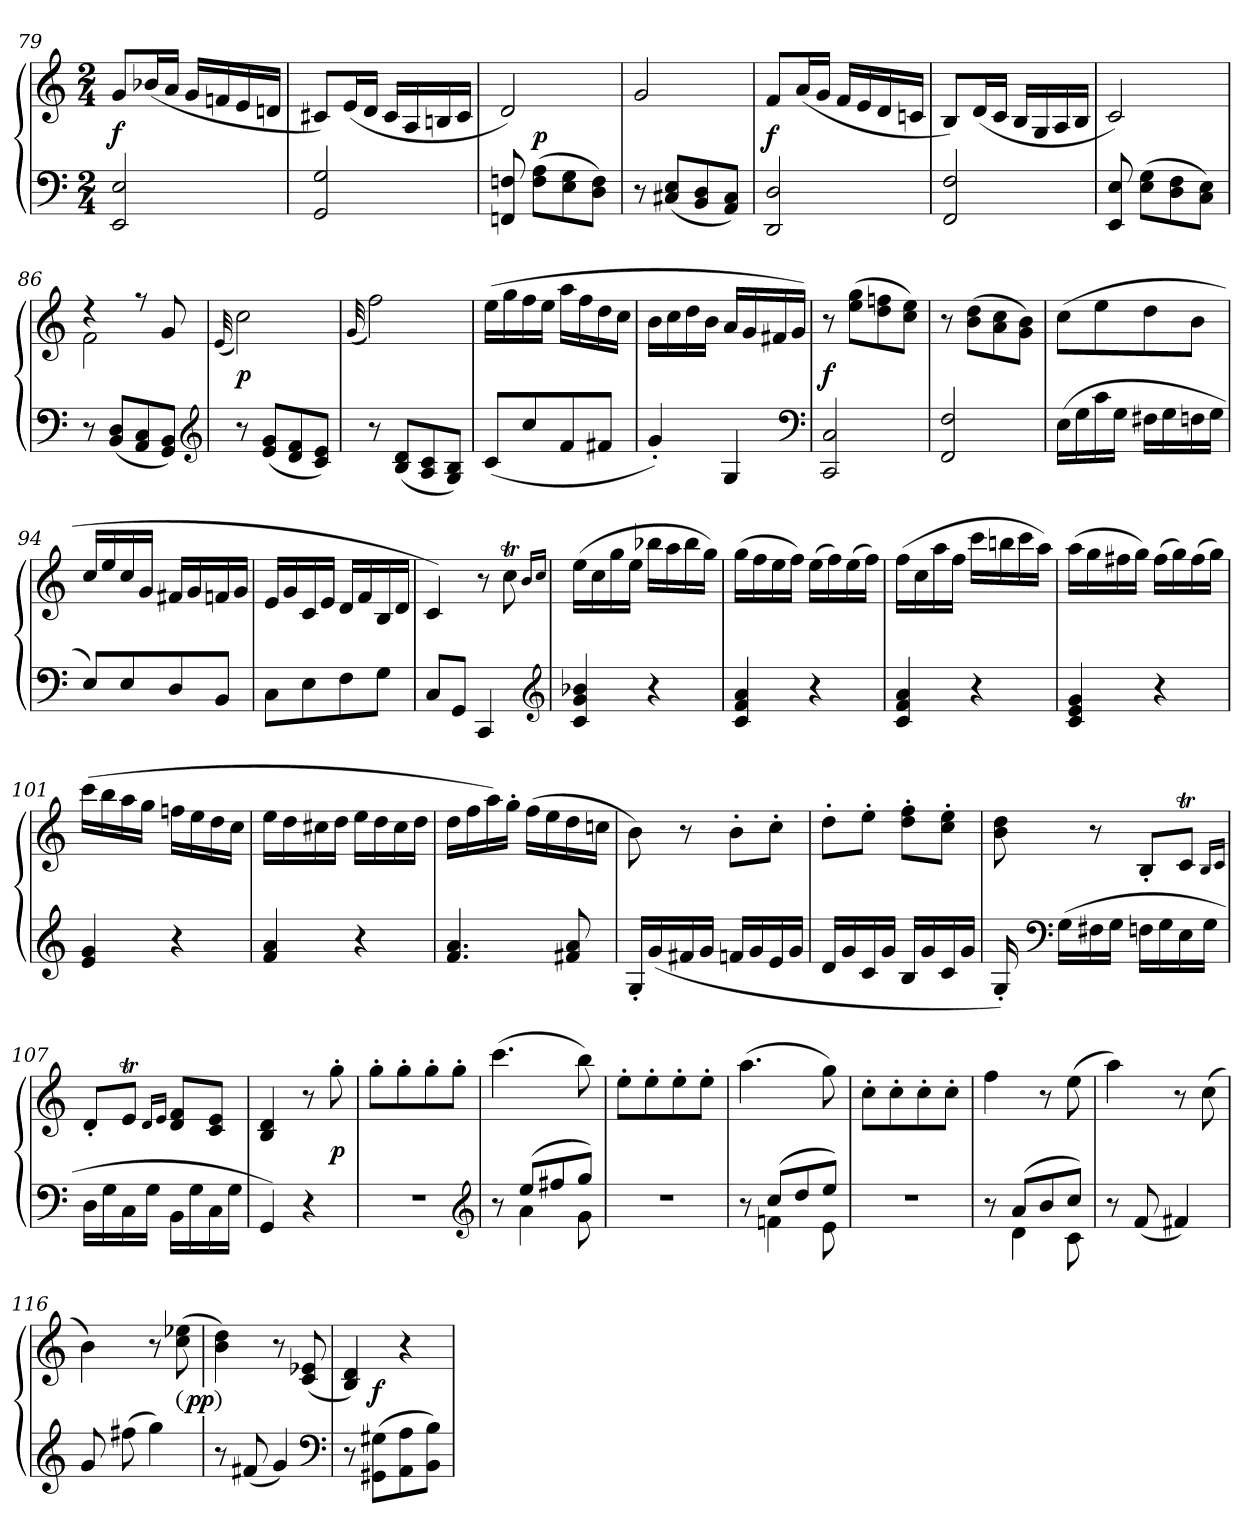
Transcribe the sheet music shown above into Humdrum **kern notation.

**kern	**kern	**dynam
*part1	*part1	*part1
*staff2	*staff1	*staff1/2
*clefF4	*clefG2	*
*k[]	*k[]	*
*C:	*C:	*
*M2/4	*M2/4	*
=79	=79	=79
2EE 2E	8gL	f
.	(16b-XL	.
.	16aJJ	.
.	16gLL	.
.	16fn	.
.	16e	.
.	16dnJJ	.
=80	=80	=80
2GG 2G	8c#XL)	.
.	(16eL	.
.	16dJJ	.
.	16c#LL	.
.	16A	.
.	16Bn	.
.	16c#JJ	.
=81	=81	=81
*	*^	*
8FFn 8Fn	2d)	8ryy	.
(8F 8AL	.	4.ryy	p
8E 8G	.	.	.
8D 8FJ)	.	.	.
*	*v	*v	*
!!LO:LB:g=z
=82	=82	=82
8r	2g	.
(8C#X 8EL	.	.
8BB 8D	.	.
8AA 8C#J)	.	.
=83	=83	=83
2DD 2D	8fL	f
.	(16aL	.
.	16gJJ	.
.	16fLL	.
.	16e	.
.	16d	.
.	16cnJJ	.
=84	=84	=84
2FF 2F	8BL)	.
.	(16dL	.
.	16cJJ	.
.	16BLL	.
.	16G	.
.	16A	.
.	16BJJ	.
=85	=85	=85
8EE 8E	2c)	.
(8E 8GL	.	.
8D 8F	.	.
8C 8EJ)	.	.
=86	=86	=86
*	*^	*
8r	4rdd	2f	.
(8BB 8DL	.	.	.
8AA 8C	8rff	.	.
8GG 8BBJ)	8g	.	.
*	*v	*v	*
*clefG2	*	*
=87	=87	=87
.	(32qqe	.
8r	2cc)	p
(8e 8gL	.	.
8d 8f	.	.
8c 8eJ)	.	.
=88	=88	=88
.	(32qqg	.
8r	2ff)	.
(8B 8dL	.	.
8A 8c	.	.
8G 8BJ)	.	.
=89	=89	=89
(8cL	(16eeLL	.
.	16gg	.
8cc	16ff	.
.	16eeJJ	.
8f	16aaLL	.
.	16ff	.
8f#XJ	16dd	.
.	16ccJJ	.
!!LO:LB:g=z
=90	=90	=90
4g')	16bLL	.
.	16cc	.
.	16dd	.
.	16bJJ	.
4G	16aLL	.
.	16g	.
.	16f#X	.
.	16gJJ)	.
*clefF4	*	*
=91	=91	=91
2CC 2C	8r	f
.	(8ee 8ggL	.
.	8dd 8ffn	.
.	8cc 8eeJ)	.
=92	=92	=92
2FF 2F	8r	.
.	(8b 8ddL	.
.	8a 8cc	.
.	8g 8bJ)	.
=93	=93	=93
(16ELL	(8ccL	.
16G	.	.
16c	8ee	.
16GJJ	.	.
16F#XLL	8dd	.
16G	.	.
16Fn	8bJ	.
16GJJ	.	.
=94	=94	=94
8EL)	16cc/LL	.
.	16ee/	.
8E	16cc/	.
.	16g/JJ	.
8D	16f#XLL	.
.	16g	.
8BBJ	16fn	.
.	16gJJ	.
=95	=95	=95
8CL	16eLL	.
.	16g	.
8E	16c	.
.	16eJJ	.
8F	16dLL	.
.	16f	.
8GJ	16B	.
.	16dJJ	.
!!LO:LB:g=z
=96	=96	=96
8CL	4c)	.
8GGJ	.	.
4CC	8r	.
.	8ccT	.
*clefG2	*	*
.	16qbLL	.
.	16qccJJ	.
=97	=97	=97
4c 4g 4b-X	(16eeLL	.
.	16cc	.
.	16gg	.
.	16eeJJ	.
4r	16bb-XLL	.
.	16aa	.
.	16bb-	.
.	16ggJJ)	.
=98	=98	=98
4c 4f 4a	(16ggLL	.
.	16ff	.
.	16ee	.
.	16ffJJ)	.
4r	(16eeLL	.
.	16ff)	.
.	(16ee	.
.	16ffJJ)	.
=99	=99	=99
4c 4f 4a	(16ffLL	.
.	16cc	.
.	16aa	.
.	16ffJJ	.
4r	16cccLL	.
.	16bbn	.
.	16ccc	.
.	16aaJJ)	.
=100	=100	=100
4c 4e 4g	(16aaLL	.
.	16gg	.
.	16ff#X	.
.	16ggJJ)	.
4r	(16ff#LL	.
.	16gg)	.
.	(16ff#	.
.	16ggJJ)	.
=101	=101	=101
4e 4g	(16cccLL	.
.	16bb	.
.	16aa	.
.	16ggJJ	.
4r	16ffnLL	.
.	16ee	.
.	16dd	.
.	16ccJJ	.
!!LO:LB:g=z
=102	=102	=102
4f 4a	16eeLL	.
.	16dd	.
.	16cc#X	.
.	16ddJJ	.
4r	16eeLL	.
.	16dd	.
.	16cc#	.
.	16ddJJ	.
=103	=103	=103
4.f 4.a	16ddLL	.
.	16ff	.
.	16aa)	.
.	16gg'JJ	.
.	(16ffLL	.
.	16ee	.
8f#X 8a	16dd	.
.	16ccnJJ	.
=104	=104	=104
16G'LL	8b)	.
(16g	.	.
16f#X	8r	.
16gJJ	.	.
16fnLL	8b'L	.
16g	.	.
16e	8cc'J	.
16gJJ	.	.
=105	=105	=105
16dLL	8dd'L	.
16g	.	.
16c	8ee'J	.
16gJJ	.	.
16BLL	8dd' 8ff'L	.
16g	.	.
16c	8cc' 8ee'J	.
16gJJ	.	.
=106	=106	=106
16G')	8b 8dd	.
*clefF4	*	*
(16GLL	.	.
16F#X	8r	.
16GJJ	.	.
16FnLL	8B'L	.
16G	.	.
16E	8cTJ	.
16GJJ	.	.
.	16qBLL	.
.	16qcJJ	.
!!LO:LB:g=z
=107	=107	=107
16DLL	8d'L	.
16G	.	.
16C	8etJ	.
16GJJ	.	.
.	16qdLL	.
.	16qeJJ	.
16BBLL	8d 8fL	.
16G	.	.
16C	8c 8eJ	.
16GJJ	.	.
=108	=108	=108
4GG)	4B 4d	.
4r	8r	.
.	8gg'	p
=109	=109	=109
2r	8gg'L	.
.	8gg'	.
.	8gg'	.
.	8gg'J	.
*clefG2	*	*
=110	=110	=110
*^	*	*
8r	8ryy	(4.ccc	.
(8eeL	4a	.	.
8ff#X	.	.	.
8ggJ)	8g	8bb)	.
*v	*v	*	*
=111	=111	=111
2r	8ee'L	.
.	8ee'	.
.	8ee'	.
.	8ee'J	.
=112	=112	=112
*^	*	*
8r	8ryy	(4.aa	.
(8ccL	4fn	.	.
8dd	.	.	.
8eeJ)	8e	8gg)	.
*v	*v	*	*
=113	=113	=113
2r	8cc'L	.
.	8cc'	.
.	8cc'	.
.	8cc'J	.
=114	=114	=114
*^	*	*
8r	8ryy	4ff	.
(8aL	4d	.	.
8b	.	8r	.
8ccJ)	8c	(8ee	.
*v	*v	*	*
=115	=115	=115
8r	4aa)	.
(8f	.	.
4f#X)	8r	.
.	(8cc	.
!!LO:LB:g=z
=116	=116	=116
8g	4b)	.
(8ff#X	.	.
4gg)	8r	.
!	!	!LO:DY:ed=paren
.	(8cc 8ee-X	pp
=117	=117	=117
8r	4b 4dd)	.
(8f#X	.	.
4g)	8r	.
.	(8c 8e-X	.
*clefF4	*	*
=118	=118	=118
*	*^	*
8r	4B 4d)	8ryy	.
(8GG#X 8G#XL	.	4.ryy	f
8AA 8A	4r	.	.
8BB 8BJ)	.	.	.
*	*v	*v	*
=	=	=
*-	*-	*-
